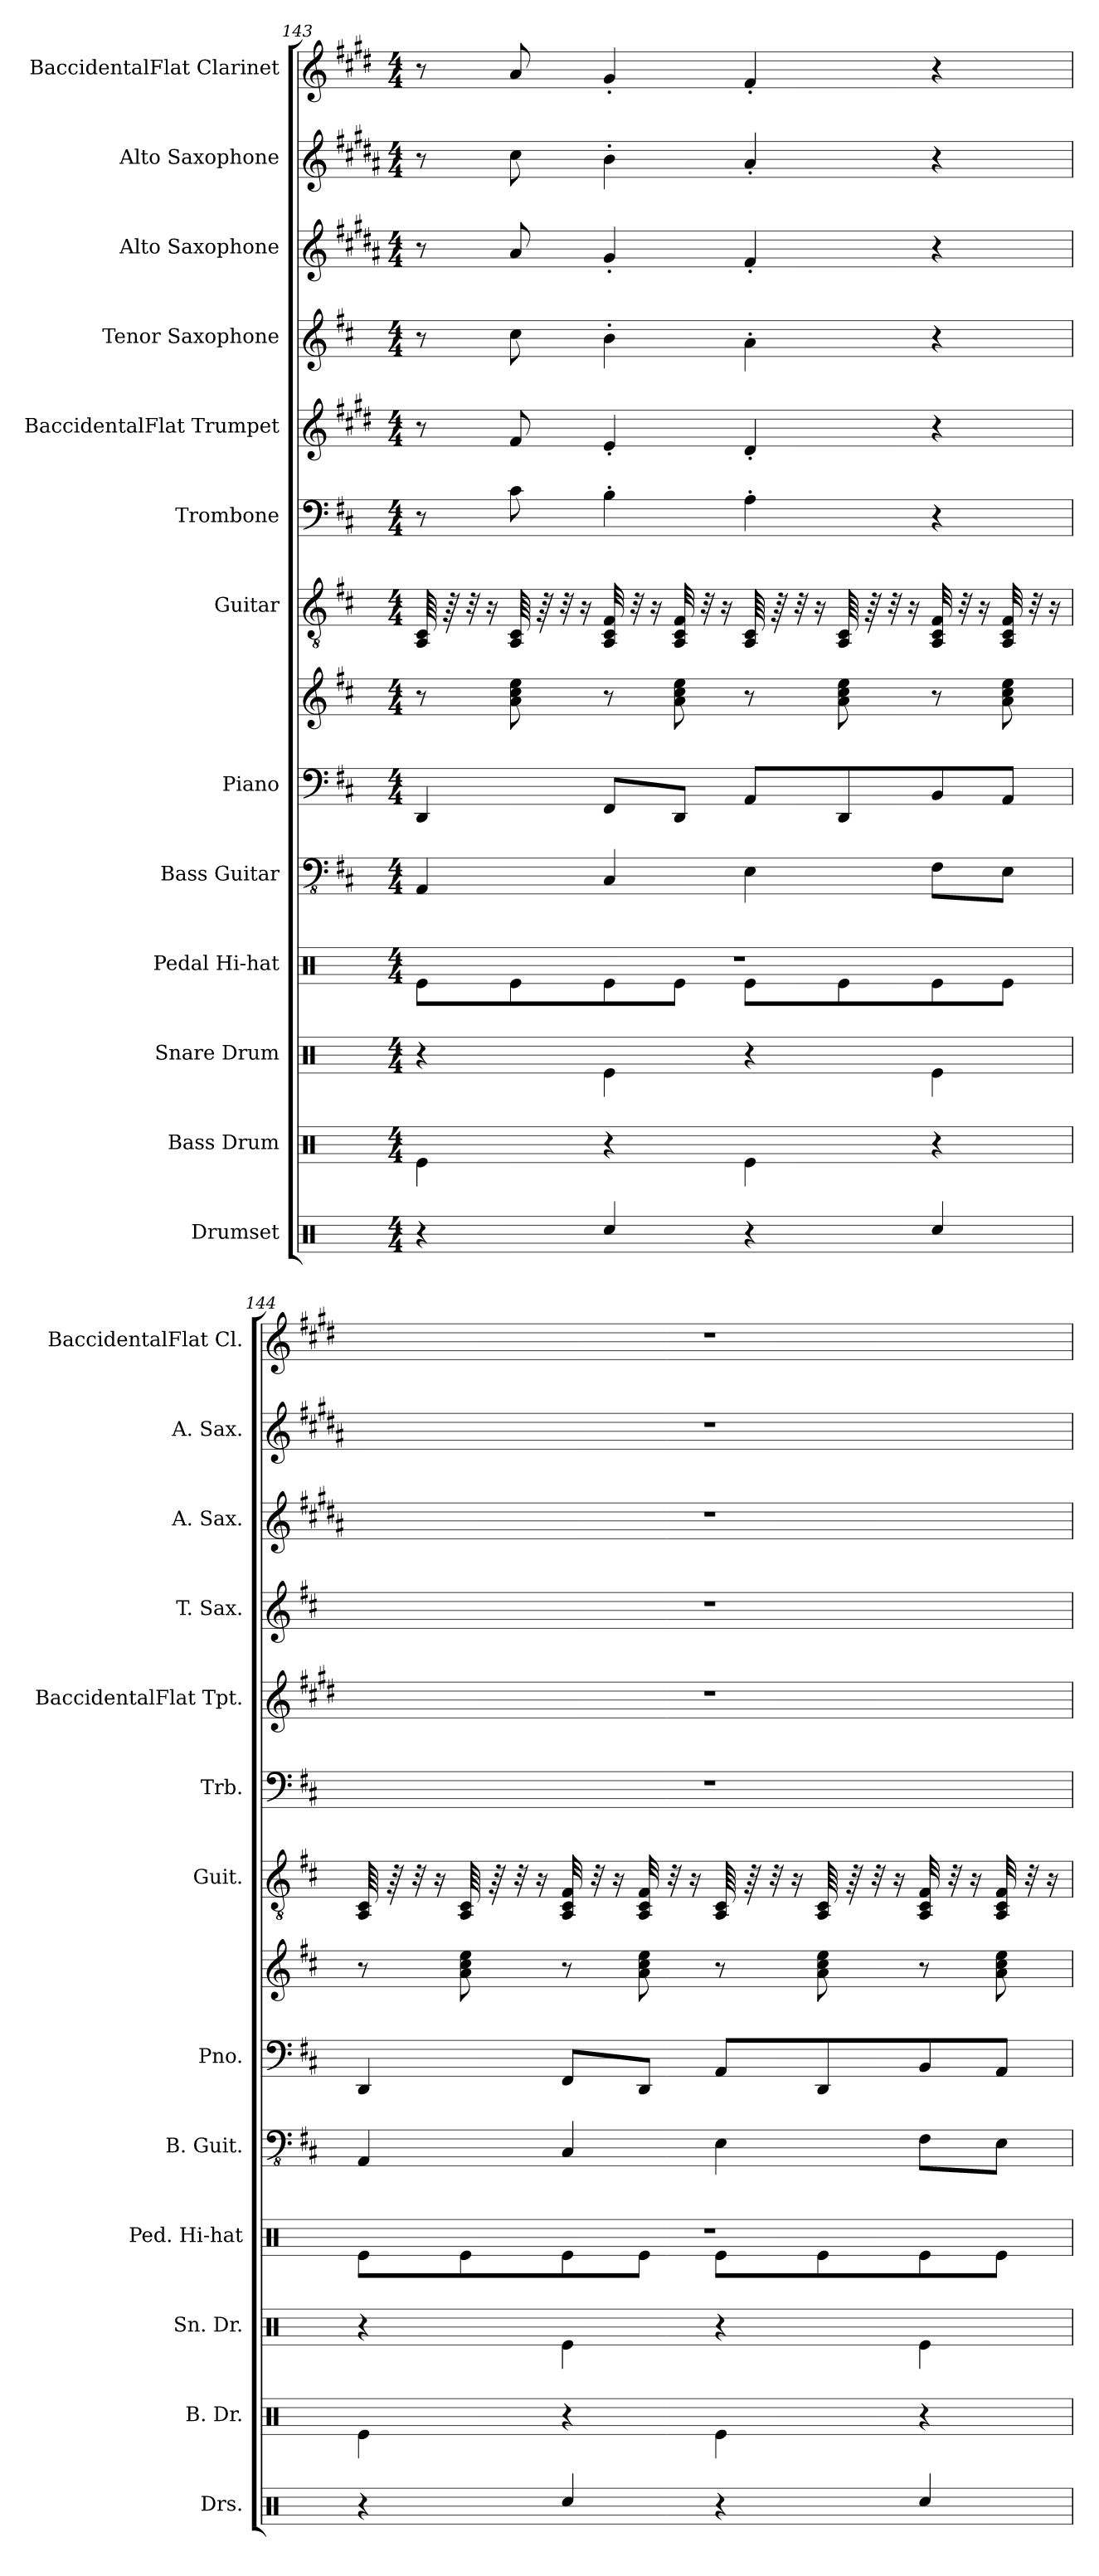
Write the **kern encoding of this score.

**kern	**kern	**kern	**kern	**kern	**kern	**kern	**kern	**kern	**kern	**kern	**kern	**kern	**kern
*part13	*part12	*part11	*part10	*part9	*part8	*part8	*part7	*part6	*part5	*part4	*part3	*part2	*part1
*staff14	*staff13	*staff12	*staff11	*staff10	*staff9	*staff8	*staff7	*staff6	*staff5	*staff4	*staff3	*staff2	*staff1
*I"Drumset	*I"Bass Drum	*I"Snare Drum	*I"Pedal Hi-hat	*I"Bass Guitar	*I"Piano	*	*I"Guitar	*I"Trombone	*I"BaccidentalFlat Trumpet	*I"Tenor Saxophone	*I"Alto Saxophone	*I"Alto Saxophone	*I"BaccidentalFlat Clarinet
*I'Drs.	*I'B. Dr.	*I'Sn. Dr.	*I'Ped. Hi-hat	*I'B. Guit.	*I'Pno.	*	*I'Guit.	*I'Trb.	*I'BaccidentalFlat Tpt.	*I'T. Sax.	*I'A. Sax.	*I'A. Sax.	*I'BaccidentalFlat Cl.
!!LO:PB:g=z
*clefX	*clefX	*clefX	*clefX	*clefFv4	*clefF4	*clefG2	*clefGv2	*clefF4	*clefG2	*clefG2	*clefG2	*clefG2	*clefG2
*	*	*	*	*	*	*	*	*	*ITrd1c2	*ITrd8c14	*ITrd5c9	*ITrd5c9	*ITrd1c2
*k[]	*k[]	*k[]	*k[]	*k[f#c#]	*k[f#c#]	*k[f#c#]	*k[f#c#]	*k[f#c#]	*k[f#c#]	*k[f#c#]	*k[f#c#]	*k[f#c#]	*k[f#c#]
*M4/4	*M4/4	*M4/4	*M4/4	*M4/4	*M4/4	*M4/4	*M4/4	*M4/4	*M4/4	*M4/4	*M4/4	*M4/4	*M4/4
=143	=143	=143	=143	=143	=143	=143	=143	=143	=143	=143	=143	=143	=143
*	*	*	*^	*	*	*	*	*	*	*	*	*	*
4r	4Re\	4r	1r	8Re\L	4AAA/	4DD/	8r	64AA/ 64C#/	8r	8r	8r	8r	8r	8r
.	.	.	.	.	.	.	.	64r	.	.	.	.	.	.
.	.	.	.	.	.	.	.	32r	.	.	.	.	.	.
.	.	.	.	.	.	.	.	16r	.	.	.	.	.	.
.	.	.	.	8Re\	.	.	8a\ 8cc#\ 8ee\	64AA/ 64C#/	8c#\	8e/	8c#\	8c#/	8e\	8g/
.	.	.	.	.	.	.	.	64r	.	.	.	.	.	.
.	.	.	.	.	.	.	.	32r	.	.	.	.	.	.
.	.	.	.	.	.	.	.	16r	.	.	.	.	.	.
4Rcc/	4r	4Re\	.	8Re\	4CC#/	8FF#/L	8r	32AA/ 32C#/ 32F#/	4B'\	4d'/	4B'\	4B'/	4d'\	4f#'/
.	.	.	.	.	.	.	.	32r	.	.	.	.	.	.
.	.	.	.	.	.	.	.	16r	.	.	.	.	.	.
.	.	.	.	8Re\J	.	8DD/J	8a\ 8cc#\ 8ee\	32AA/ 32C#/ 32F#/	.	.	.	.	.	.
.	.	.	.	.	.	.	.	32r	.	.	.	.	.	.
.	.	.	.	.	.	.	.	16r	.	.	.	.	.	.
4r	4Re\	4r	.	8Re\L	4EE\	8AA/L	8r	64AA/ 64C#/	4A'\	4c#'/	4A'\	4A'/	4c#'/	4e'/
.	.	.	.	.	.	.	.	64r	.	.	.	.	.	.
.	.	.	.	.	.	.	.	32r	.	.	.	.	.	.
.	.	.	.	.	.	.	.	16r	.	.	.	.	.	.
.	.	.	.	8Re\	.	8DD/	8a\ 8cc#\ 8ee\	64AA/ 64C#/	.	.	.	.	.	.
.	.	.	.	.	.	.	.	64r	.	.	.	.	.	.
.	.	.	.	.	.	.	.	32r	.	.	.	.	.	.
.	.	.	.	.	.	.	.	16r	.	.	.	.	.	.
4Rcc/	4r	4Re\	.	8Re\	8FF#\L	8BB/	8r	32AA/ 32C#/ 32F#/	4r	4r	4r	4r	4r	4r
.	.	.	.	.	.	.	.	32r	.	.	.	.	.	.
.	.	.	.	.	.	.	.	16r	.	.	.	.	.	.
.	.	.	.	8Re\J	8EE\J	8AA/J	8a\ 8cc#\ 8ee\	32AA/ 32C#/ 32F#/	.	.	.	.	.	.
.	.	.	.	.	.	.	.	32r	.	.	.	.	.	.
.	.	.	.	.	.	.	.	16r	.	.	.	.	.	.
!!LO:PB:g=z
=144	=144	=144	=144	=144	=144	=144	=144	=144	=144	=144	=144	=144	=144	=144
4r	4Re\	4r	1r	8Re\L	4AAA/	4DD/	8r	64AA/ 64C#/	1r	1r	1r	1r	1r	1r
.	.	.	.	.	.	.	.	64r	.	.	.	.	.	.
.	.	.	.	.	.	.	.	32r	.	.	.	.	.	.
.	.	.	.	.	.	.	.	16r	.	.	.	.	.	.
.	.	.	.	8Re\	.	.	8a\ 8cc#\ 8ee\	64AA/ 64C#/	.	.	.	.	.	.
.	.	.	.	.	.	.	.	64r	.	.	.	.	.	.
.	.	.	.	.	.	.	.	32r	.	.	.	.	.	.
.	.	.	.	.	.	.	.	16r	.	.	.	.	.	.
4Rcc/	4r	4Re\	.	8Re\	4CC#/	8FF#/L	8r	32AA/ 32C#/ 32F#/	.	.	.	.	.	.
.	.	.	.	.	.	.	.	32r	.	.	.	.	.	.
.	.	.	.	.	.	.	.	16r	.	.	.	.	.	.
.	.	.	.	8Re\J	.	8DD/J	8a\ 8cc#\ 8ee\	32AA/ 32C#/ 32F#/	.	.	.	.	.	.
.	.	.	.	.	.	.	.	32r	.	.	.	.	.	.
.	.	.	.	.	.	.	.	16r	.	.	.	.	.	.
4r	4Re\	4r	.	8Re\L	4EE\	8AA/L	8r	64AA/ 64C#/	.	.	.	.	.	.
.	.	.	.	.	.	.	.	64r	.	.	.	.	.	.
.	.	.	.	.	.	.	.	32r	.	.	.	.	.	.
.	.	.	.	.	.	.	.	16r	.	.	.	.	.	.
.	.	.	.	8Re\	.	8DD/	8a\ 8cc#\ 8ee\	64AA/ 64C#/	.	.	.	.	.	.
.	.	.	.	.	.	.	.	64r	.	.	.	.	.	.
.	.	.	.	.	.	.	.	32r	.	.	.	.	.	.
.	.	.	.	.	.	.	.	16r	.	.	.	.	.	.
4Rcc/	4r	4Re\	.	8Re\	8FF#\L	8BB/	8r	32AA/ 32C#/ 32F#/	.	.	.	.	.	.
.	.	.	.	.	.	.	.	32r	.	.	.	.	.	.
.	.	.	.	.	.	.	.	16r	.	.	.	.	.	.
.	.	.	.	8Re\J	8EE\J	8AA/J	8a\ 8cc#\ 8ee\	32AA/ 32C#/ 32F#/	.	.	.	.	.	.
.	.	.	.	.	.	.	.	32r	.	.	.	.	.	.
.	.	.	.	.	.	.	.	16r	.	.	.	.	.	.
*	*	*	*v	*v	*	*	*	*	*	*	*	*	*	*
=	=	=	=	=	=	=	=	=	=	=	=	=	=
*-	*-	*-	*-	*-	*-	*-	*-	*-	*-	*-	*-	*-	*-
